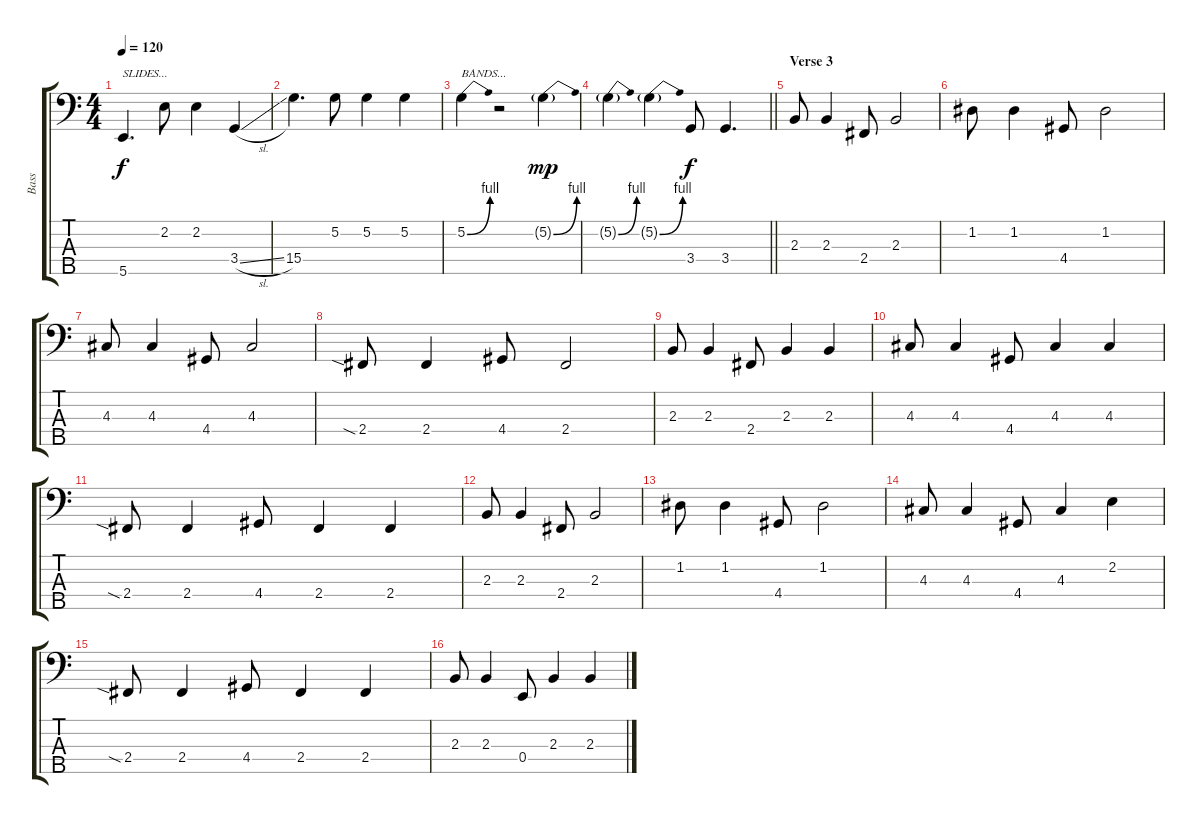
\track ("Bass" "Bass") {instrument electricbassfinger}
\staff {score tabs}
\tuning (G2 D2 A1 E1 B0) {hide}
\ts (4 4)
\tempo 120
\clef f4
\ks c
5.5.4{d txt "SLIDES..." dy f} 2.2.8 2.2.4 3.4{sl}.4 |
15.4.4{d} 5.2.8 5.2.4 5.2.4 |
5.2{be (bend 0 0 60 4)}.4{txt "BANDS..."} r.2 5.2{be (bend 0 0 60 4) g}.4{dy mp} |
\barLineRight lightlight
5.2{be (bend 0 0 60 4) g}.4 5.2{be (bend 0 0 60 4) g}.4 3.4.8{dy f} 3.4.4{d} |
\section ("" "Verse 3")
2.3.8 2.3.4 2.4.8 2.3.2 |
1.2.8 1.2.4 4.4.8 1.2.2 |
4.3.8 4.3.4 4.4.8 4.3.2 |
2.4{sia}.8 2.4.4 4.4.8 2.4.2 |
2.3.8 2.3.4 2.4.8 2.3.4 2.3.4 |
4.3.8 4.3.4 4.4.8 4.3.4 4.3.4 |
2.4{sia}.8 2.4.4 4.4.8 2.4.4 2.4.4 |
2.3.8 2.3.4 2.4.8 2.3.2 |
1.2.8 1.2.4 4.4.8 1.2.2 |
4.3.8 4.3.4 4.4.8 4.3.4 2.2.4 |
2.4{sia}.8 2.4.4 4.4.8 2.4.4 2.4.4 |
2.3.8 2.3.4 0.4.8 2.3.4 2.3.4
